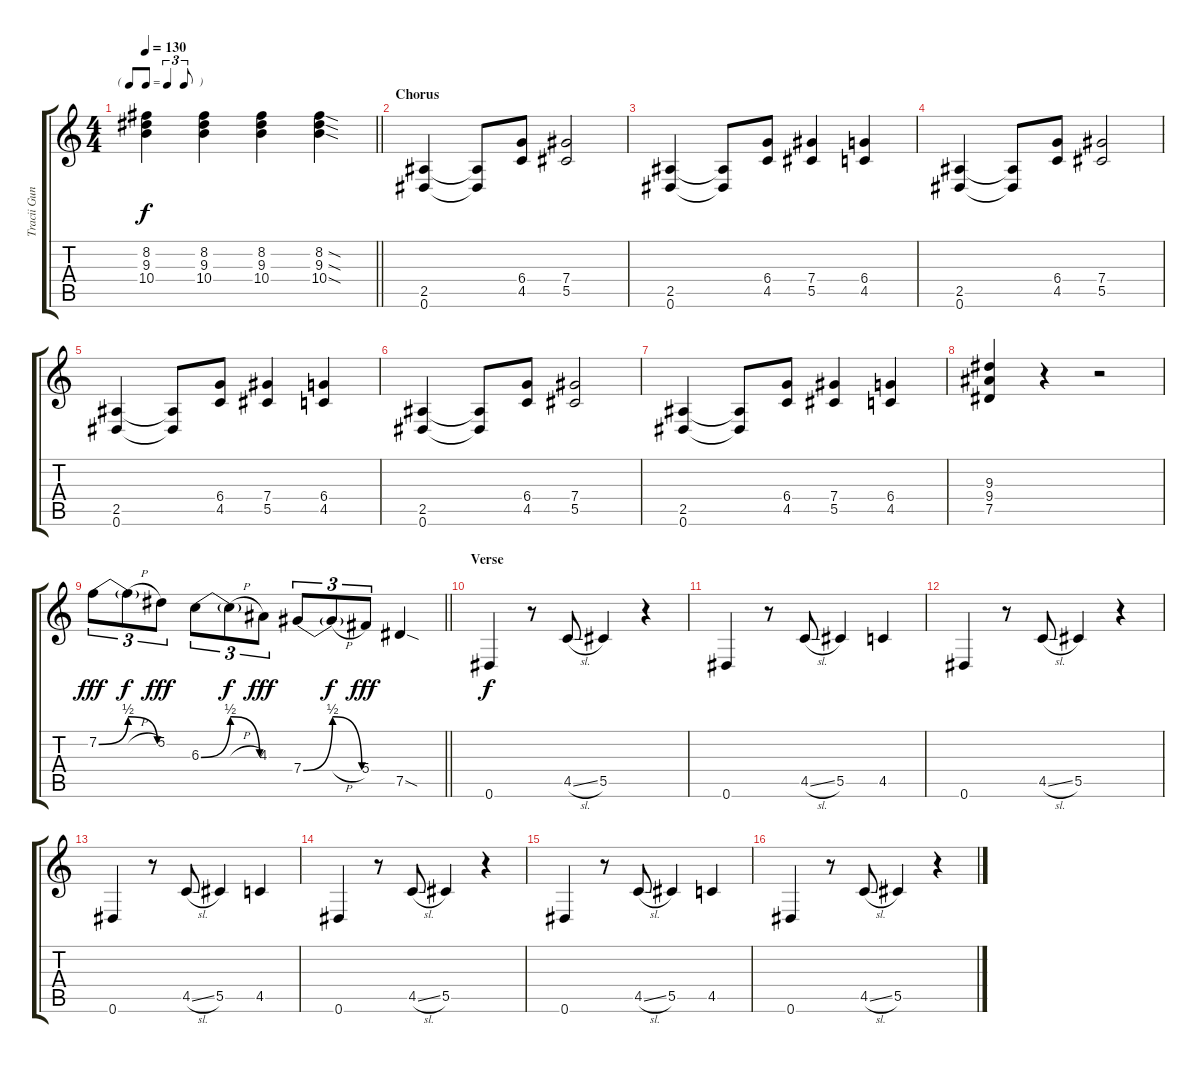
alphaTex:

\track ("Tracii Guns - Rhytm Guitar" "Tracii Gun") {instrument distortionguitar}
\staff {score tabs}
\tuning (Eb4 Bb3 Gb3 Db3 Ab2 Eb2) {hide}
\ts (4 4)
\tf triplet8th
\tempo 130
\clef g2
\barLineRight lightlight
\ks c
(8.2 9.3 10.4).4{dy f} (8.2 9.3 10.4).4 (8.2 9.3 10.4).4 (8.2{sod} 9.3{sod} 10.4{sod}).4 |
\section ("" "Chorus")
(2.5 0.6).4 (2.5{t} 0.6{t}).8 (6.4 4.5).8 (7.4 5.5).2 |
(2.5 0.6).4 (2.5{t} 0.6{t}).8 (6.4 4.5).8 (7.4 5.5).4 (6.4 4.5).4 |
(2.5 0.6).4 (2.5{t} 0.6{t}).8 (6.4 4.5).8 (7.4 5.5).2 |
(2.5 0.6).4 (2.5{t} 0.6{t}).8 (6.4 4.5).8 (7.4 5.5).4 (6.4 4.5).4 |
(2.5 0.6).4 (2.5{t} 0.6{t}).8 (6.4 4.5).8 (7.4 5.5).2 |
(2.5 0.6).4 (2.5{t} 0.6{t}).8 (6.4 4.5).8 (7.4 5.5).4 (6.4 4.5).4 |
(9.3 9.4 7.5).4 r.4 r.2 |
\barLineRight lightlight
7.2{be (bendrelease 0 0 30 2 30 2 60 0)}.8{tu (3 2) dy fff} 7.2{h t}.8{tu (3 2) dy f} 5.2.8{tu (3 2) dy fff} 6.3{be (bendrelease 0 0 31 2 31 2 60 0)}.8{tu (3 2)} 6.3{h t}.8{tu (3 2) dy f} 4.3.8{tu (3 2) dy fff} 7.4{be (bendrelease 0 0 29 2 29 2 60 0)}.8{tu (3 2)} 7.4{h t}.8{tu (3 2) dy f} 5.4.8{tu (3 2) dy fff} 7.5{sod}.4 |
\section ("" "Verse")
0.6.4{dy f} r.8 4.5{sl}.8 5.5.4 r.4 |
0.6.4 r.8 4.5{sl}.8 5.5.4 4.5.4 |
0.6.4 r.8 4.5{sl}.8 5.5.4 r.4 |
0.6.4 r.8 4.5{sl}.8 5.5.4 4.5.4 |
0.6.4 r.8 4.5{sl}.8 5.5.4 r.4 |
0.6.4 r.8 4.5{sl}.8 5.5.4 4.5.4 |
0.6.4 r.8 4.5{sl}.8 5.5.4 r.4
